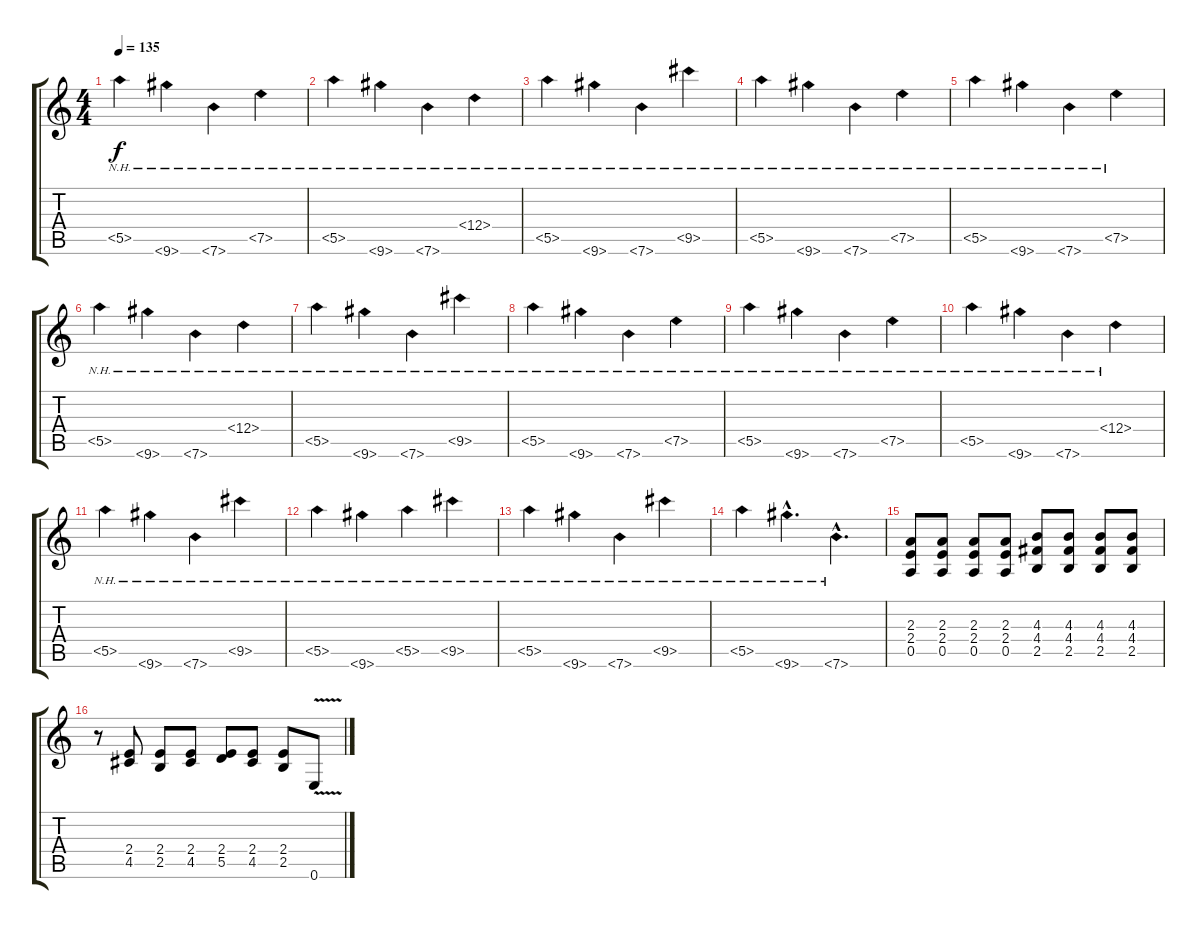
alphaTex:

\track "" {instrument overdrivenguitar}
\staff {score tabs}
\tuning (E4 B3 G3 D3 A2 E2) {hide}
\ts (4 4)
\tempo 135
\clef g2
\ks c
5.5{nh}.4{dy f} 9.6{nh}.4 7.6{nh}.4 7.5{nh}.4 |
5.5{nh}.4 9.6{nh}.4 7.6{nh}.4 12.4{nh}.4 |
5.5{nh}.4 9.6{nh}.4 7.6{nh}.4 9.5{nh}.4 |
5.5{nh}.4 9.6{nh}.4 7.6{nh}.4 7.5{nh}.4 |
5.5{nh}.4 9.6{nh}.4 7.6{nh}.4 7.5{nh}.4 |
5.5{nh}.4 9.6{nh}.4 7.6{nh}.4 12.4{nh}.4 |
5.5{nh}.4 9.6{nh}.4 7.6{nh}.4 9.5{nh}.4 |
5.5{nh}.4 9.6{nh}.4 7.6{nh}.4 7.5{nh}.4 |
5.5{nh}.4 9.6{nh}.4 7.6{nh}.4 7.5{nh}.4 |
5.5{nh}.4 9.6{nh}.4 7.6{nh}.4 12.4{nh}.4 |
5.5{nh}.4 9.6{nh}.4 7.6{nh}.4 9.5{nh}.4 |
5.5{nh}.4 9.6{nh}.4 5.5{nh}.4 9.5{nh}.4 |
5.5{nh}.4 9.6{nh}.4 7.6{nh}.4 9.5{nh}.4 |
5.5{nh}.4 9.6{nh hac}.4{d} 7.6{nh hac}.4{d} |
(2.3 2.4 0.5).8 (2.3 2.4 0.5).8 (2.3 2.4 0.5).8 (2.3 2.4 0.5).8 (4.3 4.4 2.5).8 (4.3 4.4 2.5).8 (4.3 4.4 2.5).8 (4.3 4.4 2.5).8 |
r.8 (2.4 4.5).8 (2.4 2.5).8 (2.4 4.5).8 (2.4 5.5).8 (2.4 4.5).8 (2.4 2.5).8 0.6{v}.8
